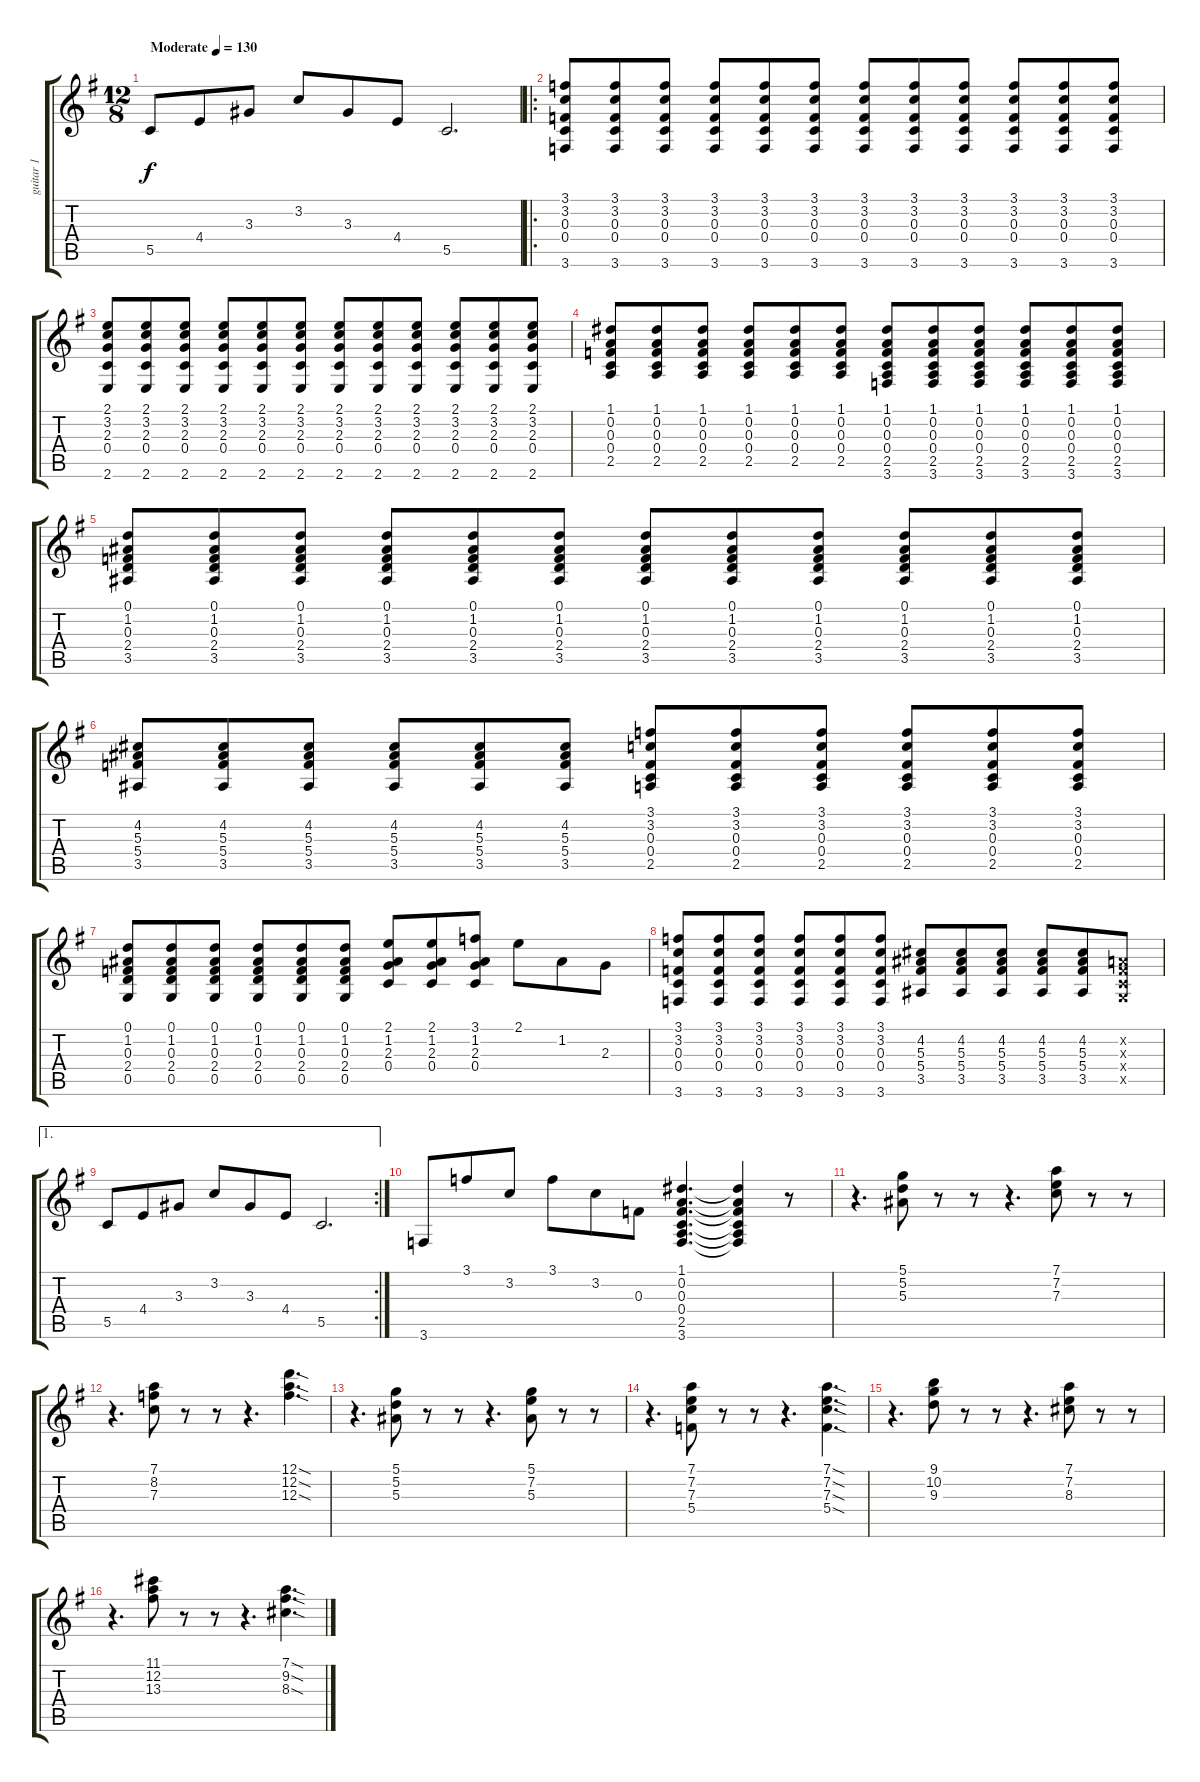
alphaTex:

\track ("guitar 1" "guitar 1") {instrument overdrivenguitar}
\staff {score tabs}
\tuning (D4 A3 F3 C3 G2 D2) {hide}
\ts (12 8)
\tempo (130 "Moderate")
\clef g2
\ks g
5.5.8{dy f instrument overdrivenguitar} 4.4.8 3.3.8 3.2.8 3.3.8 4.4.8 5.5.2{d} |
\ro
(3.1 3.2 0.3 0.4 3.6).8 (3.1 3.2 0.3 0.4 3.6).8 (3.1 3.2 0.3 0.4 3.6).8 (3.1 3.2 0.3 0.4 3.6).8 (3.1 3.2 0.3 0.4 3.6).8 (3.1 3.2 0.3 0.4 3.6).8 (3.1 3.2 0.3 0.4 3.6).8 (3.1 3.2 0.3 0.4 3.6).8 (3.1 3.2 0.3 0.4 3.6).8 (3.1 3.2 0.3 0.4 3.6).8 (3.1 3.2 0.3 0.4 3.6).8 (3.1 3.2 0.3 0.4 3.6).8 |
(2.1 3.2 2.3 0.4 2.6).8 (2.1 3.2 2.3 0.4 2.6).8 (2.1 3.2 2.3 0.4 2.6).8 (2.1 3.2 2.3 0.4 2.6).8 (2.1 3.2 2.3 0.4 2.6).8 (2.1 3.2 2.3 0.4 2.6).8 (2.1 3.2 2.3 0.4 2.6).8 (2.1 3.2 2.3 0.4 2.6).8 (2.1 3.2 2.3 0.4 2.6).8 (2.1 3.2 2.3 0.4 2.6).8 (2.1 3.2 2.3 0.4 2.6).8 (2.1 3.2 2.3 0.4 2.6).8 |
(1.1 0.2 0.3 0.4 2.5).8 (1.1 0.2 0.3 0.4 2.5).8 (1.1 0.2 0.3 0.4 2.5).8 (1.1 0.2 0.3 0.4 2.5).8 (1.1 0.2 0.3 0.4 2.5).8 (1.1 0.2 0.3 0.4 2.5).8 (1.1 0.2 0.3 0.4 2.5 3.6).8 (1.1 0.2 0.3 0.4 2.5 3.6).8 (1.1 0.2 0.3 0.4 2.5 3.6).8 (1.1 0.2 0.3 0.4 2.5 3.6).8 (1.1 0.2 0.3 0.4 2.5 3.6).8 (1.1 0.2 0.3 0.4 2.5 3.6).8 |
(0.1 1.2 0.3 2.4 3.5).8 (0.1 1.2 0.3 2.4 3.5).8 (0.1 1.2 0.3 2.4 3.5).8 (0.1 1.2 0.3 2.4 3.5).8 (0.1 1.2 0.3 2.4 3.5).8 (0.1 1.2 0.3 2.4 3.5).8 (0.1 1.2 0.3 2.4 3.5).8 (0.1 1.2 0.3 2.4 3.5).8 (0.1 1.2 0.3 2.4 3.5).8 (0.1 1.2 0.3 2.4 3.5).8 (0.1 1.2 0.3 2.4 3.5).8 (0.1 1.2 0.3 2.4 3.5).8 |
(4.2 5.3 5.4 3.5).8 (4.2 5.3 5.4 3.5).8 (4.2 5.3 5.4 3.5).8 (4.2 5.3 5.4 3.5).8 (4.2 5.3 5.4 3.5).8 (4.2 5.3 5.4 3.5).8 (3.1 3.2 0.3 0.4 2.5).8 (3.1 3.2 0.3 0.4 2.5).8 (3.1 3.2 0.3 0.4 2.5).8 (3.1 3.2 0.3 0.4 2.5).8 (3.1 3.2 0.3 0.4 2.5).8 (3.1 3.2 0.3 0.4 2.5).8 |
(0.1 1.2 0.3 2.4 0.5).8 (0.1 1.2 0.3 2.4 0.5).8 (0.1 1.2 0.3 2.4 0.5).8 (0.1 1.2 0.3 2.4 0.5).8 (0.1 1.2 0.3 2.4 0.5).8 (0.1 1.2 0.3 2.4 0.5).8 (2.1 1.2 2.3 0.4).8 (2.1 1.2 2.3 0.4).8 (3.1 1.2 2.3 0.4).8 2.1.8 1.2.8 2.3.8 |
(3.1 3.2 0.3 0.4 3.6).8 (3.1 3.2 0.3 0.4 3.6).8 (3.1 3.2 0.3 0.4 3.6).8 (3.1 3.2 0.3 0.4 3.6).8 (3.1 3.2 0.3 0.4 3.6).8 (3.1 3.2 0.3 0.4 3.6).8 (4.2 5.3 5.4 3.5).8 (4.2 5.3 5.4 3.5).8 (4.2 5.3 5.4 3.5).8 (4.2 5.3 5.4 3.5).8 (4.2 5.3 5.4 3.5).8 (0.2{x} 0.3{x} 0.4{x} 0.5{x}).8 |
\ae 1
\rc 2
5.5.8 4.4.8 3.3.8 3.2.8 3.3.8 4.4.8 5.5.2{d} |
3.6.8 3.1.8 3.2.8 3.1.8 3.2.8 0.3.8 (1.1 0.2 0.3 0.4 2.5 3.6).4{d} (1.1{t} 0.2{t} 0.3{t} 0.4{t} 2.5{t} 3.6{t}).4 r.8 |
r.4{d} (5.1 5.2 5.3).8 r.8 r.8 r.4{d} (7.1 7.2 7.3).8 r.8 r.8 |
r.4{d} (7.1 8.2 7.3).8 r.8 r.8 r.4{d} (12.1{sod} 12.2{sod} 12.3{sod}).4{d} |
r.4{d} (5.1 5.2 5.3).8 r.8 r.8 r.4{d} (5.1 7.2 5.3).8 r.8 r.8 |
r.4{d} (7.1 7.2 7.3 5.4).8 r.8 r.8 r.4{d} (7.1{sod} 7.2{sod} 7.3{sod} 5.4{sod}).4{d} |
r.4{d} (9.1 10.2 9.3).8 r.8 r.8 r.4{d} (7.1 7.2 8.3).8 r.8 r.8 |
r.4{d} (11.1 12.2 13.3).8 r.8 r.8 r.4{d} (7.1{sod} 9.2{sod} 8.3{sod}).4{d}
